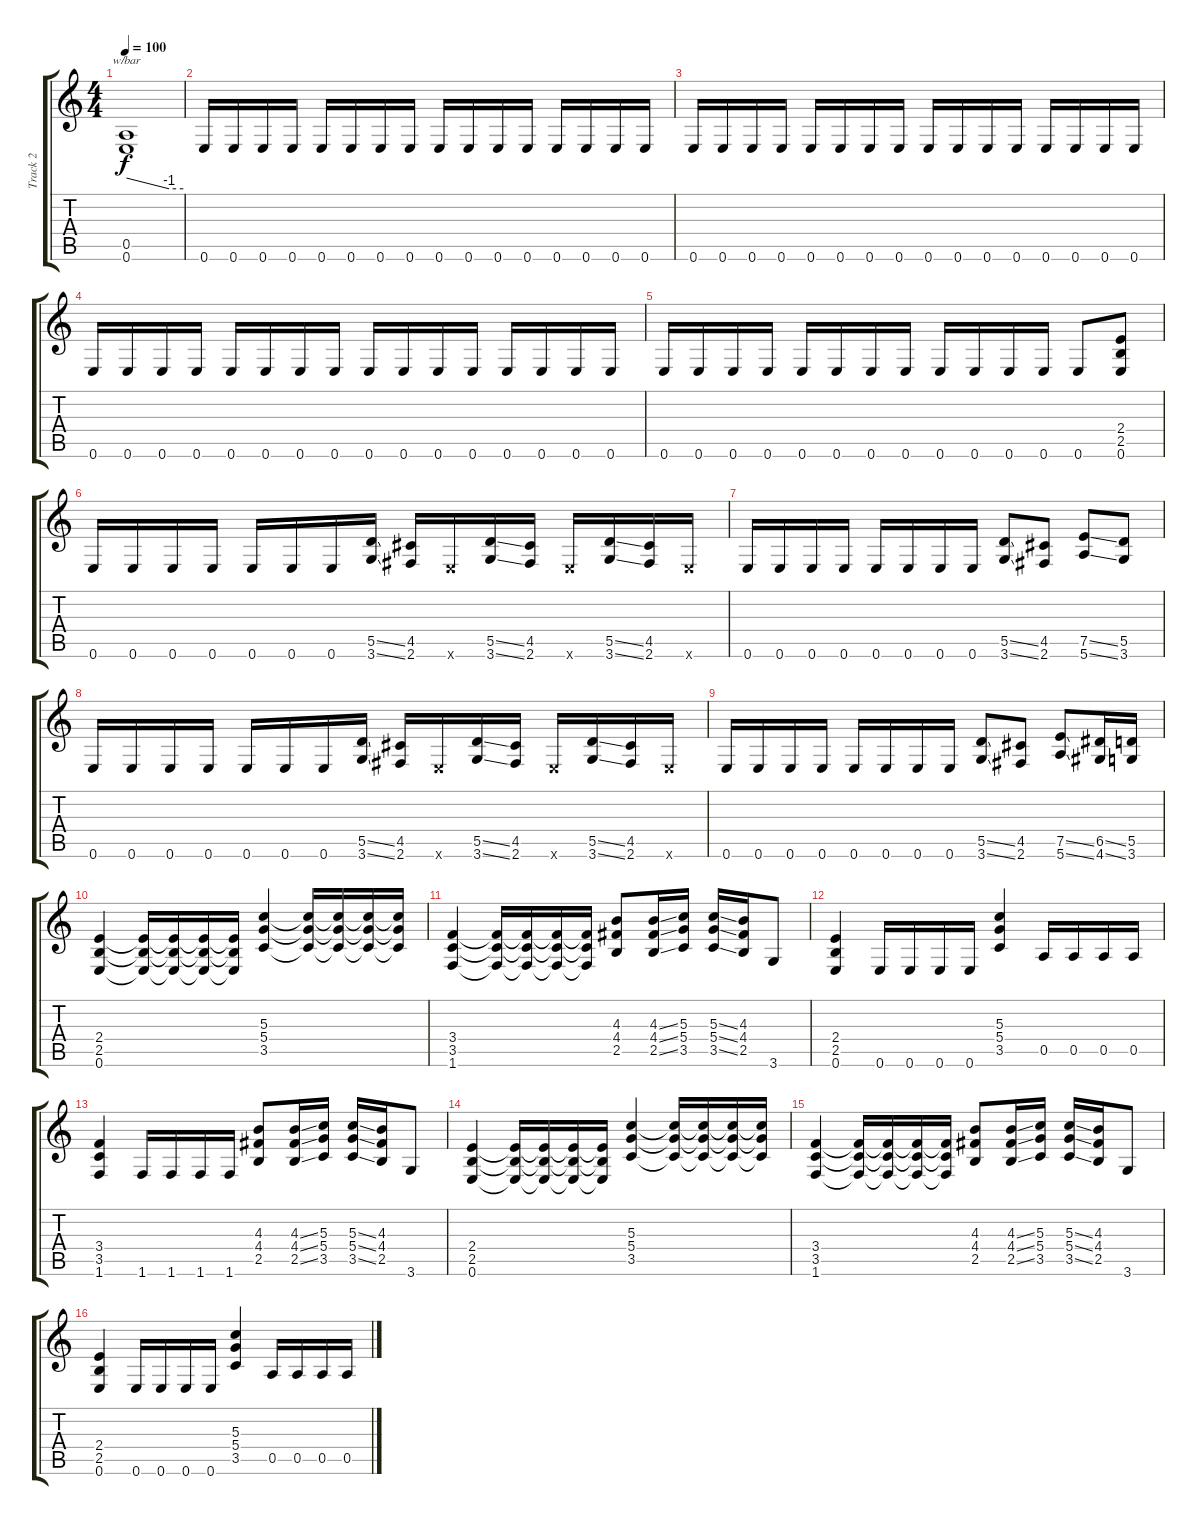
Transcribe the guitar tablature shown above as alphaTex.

\track ("Track 2" "Track 2") {instrument overdrivenguitar}
\staff {score tabs}
\tuning (E4 B3 G3 D3 A2 E2) {hide}
\ts (4 4)
\tempo 100
\clef g2
\ks c
(0.5 0.6).1{tbe (custom default 0 0 45 -4 60 -4) dy f} |
0.6.16 0.6.16 0.6.16 0.6.16 0.6.16 0.6.16 0.6.16 0.6.16 0.6.16 0.6.16 0.6.16 0.6.16 0.6.16 0.6.16 0.6.16 0.6.16 |
0.6.16 0.6.16 0.6.16 0.6.16 0.6.16 0.6.16 0.6.16 0.6.16 0.6.16 0.6.16 0.6.16 0.6.16 0.6.16 0.6.16 0.6.16 0.6.16 |
0.6.16 0.6.16 0.6.16 0.6.16 0.6.16 0.6.16 0.6.16 0.6.16 0.6.16 0.6.16 0.6.16 0.6.16 0.6.16 0.6.16 0.6.16 0.6.16 |
0.6.16 0.6.16 0.6.16 0.6.16 0.6.16 0.6.16 0.6.16 0.6.16 0.6.16 0.6.16 0.6.16 0.6.16 0.6.8 (2.4 2.5 0.6).8 |
0.6.16 0.6.16 0.6.16 0.6.16 0.6.16 0.6.16 0.6.16 (5.5{ss} 3.6{ss}).16 (4.5 2.6).16 0.6{x}.16 (5.5{ss} 3.6{ss}).16 (4.5 2.6).16 0.6{x}.16 (5.5{ss} 3.6{ss}).16 (4.5 2.6).16 0.6{x}.16 |
0.6.16 0.6.16 0.6.16 0.6.16 0.6.16 0.6.16 0.6.16 0.6.16 (5.5{ss} 3.6{ss}).8 (4.5 2.6).8 (7.5{ss} 5.6{ss}).8 (5.5 3.6).8 |
0.6.16 0.6.16 0.6.16 0.6.16 0.6.16 0.6.16 0.6.16 (5.5{ss} 3.6{ss}).16 (4.5 2.6).16 0.6{x}.16 (5.5{ss} 3.6{ss}).16 (4.5 2.6).16 0.6{x}.16 (5.5{ss} 3.6{ss}).16 (4.5 2.6).16 0.6{x}.16 |
0.6.16 0.6.16 0.6.16 0.6.16 0.6.16 0.6.16 0.6.16 0.6.16 (5.5{ss} 3.6{ss}).8 (4.5 2.6).8 (7.5{ss} 5.6{ss}).8 (6.5{ss} 4.6{ss}).16 (5.5 3.6).16 |
(2.4 2.5 0.6).4 (2.4{t} 2.5{t} 0.6{t}).16 (2.4{t} 2.5{t} 0.6{t}).16 (2.4{t} 2.5{t} 0.6{t}).16 (2.4{t} 2.5{t} 0.6{t}).16 (5.3 5.4 3.5).4 (5.3{t} 5.4{t} 3.5{t}).16 (5.3{t} 5.4{t} 3.5{t}).16 (5.3{t} 5.4{t} 3.5{t}).16 (5.3{t} 5.4{t} 3.5{t}).16 |
(3.4 3.5 1.6).4 (3.4{t} 3.5{t} 1.6{t}).16 (3.4{t} 3.5{t} 1.6{t}).16 (3.4{t} 3.5{t} 1.6{t}).16 (3.4{t} 3.5{t} 1.6{t}).16 (4.3 4.4 2.5).8 (4.3{ss} 4.4{ss} 2.5{ss}).16 (5.3 5.4 3.5).16 (5.3{ss} 5.4{ss} 3.5{ss}).16 (4.3 4.4 2.5).16 3.6.8 |
(2.4 2.5 0.6).4 0.6.16 0.6.16 0.6.16 0.6.16 (5.3 5.4 3.5).4 0.5.16 0.5.16 0.5.16 0.5.16 |
(3.4 3.5 1.6).4 1.6.16 1.6.16 1.6.16 1.6.16 (4.3 4.4 2.5).8 (4.3{ss} 4.4{ss} 2.5{ss}).16 (5.3 5.4 3.5).16 (5.3{ss} 5.4{ss} 3.5{ss}).16 (4.3 4.4 2.5).16 3.6.8 |
(2.4 2.5 0.6).4 (2.4{t} 2.5{t} 0.6{t}).16 (2.4{t} 2.5{t} 0.6{t}).16 (2.4{t} 2.5{t} 0.6{t}).16 (2.4{t} 2.5{t} 0.6{t}).16 (5.3 5.4 3.5).4 (5.3{t} 5.4{t} 3.5{t}).16 (5.3{t} 5.4{t} 3.5{t}).16 (5.3{t} 5.4{t} 3.5{t}).16 (5.3{t} 5.4{t} 3.5{t}).16 |
(3.4 3.5 1.6).4 (3.4{t} 3.5{t} 1.6{t}).16 (3.4{t} 3.5{t} 1.6{t}).16 (3.4{t} 3.5{t} 1.6{t}).16 (3.4{t} 3.5{t} 1.6{t}).16 (4.3 4.4 2.5).8 (4.3{ss} 4.4{ss} 2.5{ss}).16 (5.3 5.4 3.5).16 (5.3{ss} 5.4{ss} 3.5{ss}).16 (4.3 4.4 2.5).16 3.6.8 |
(2.4 2.5 0.6).4 0.6.16 0.6.16 0.6.16 0.6.16 (5.3 5.4 3.5).4 0.5.16 0.5.16 0.5.16 0.5.16
